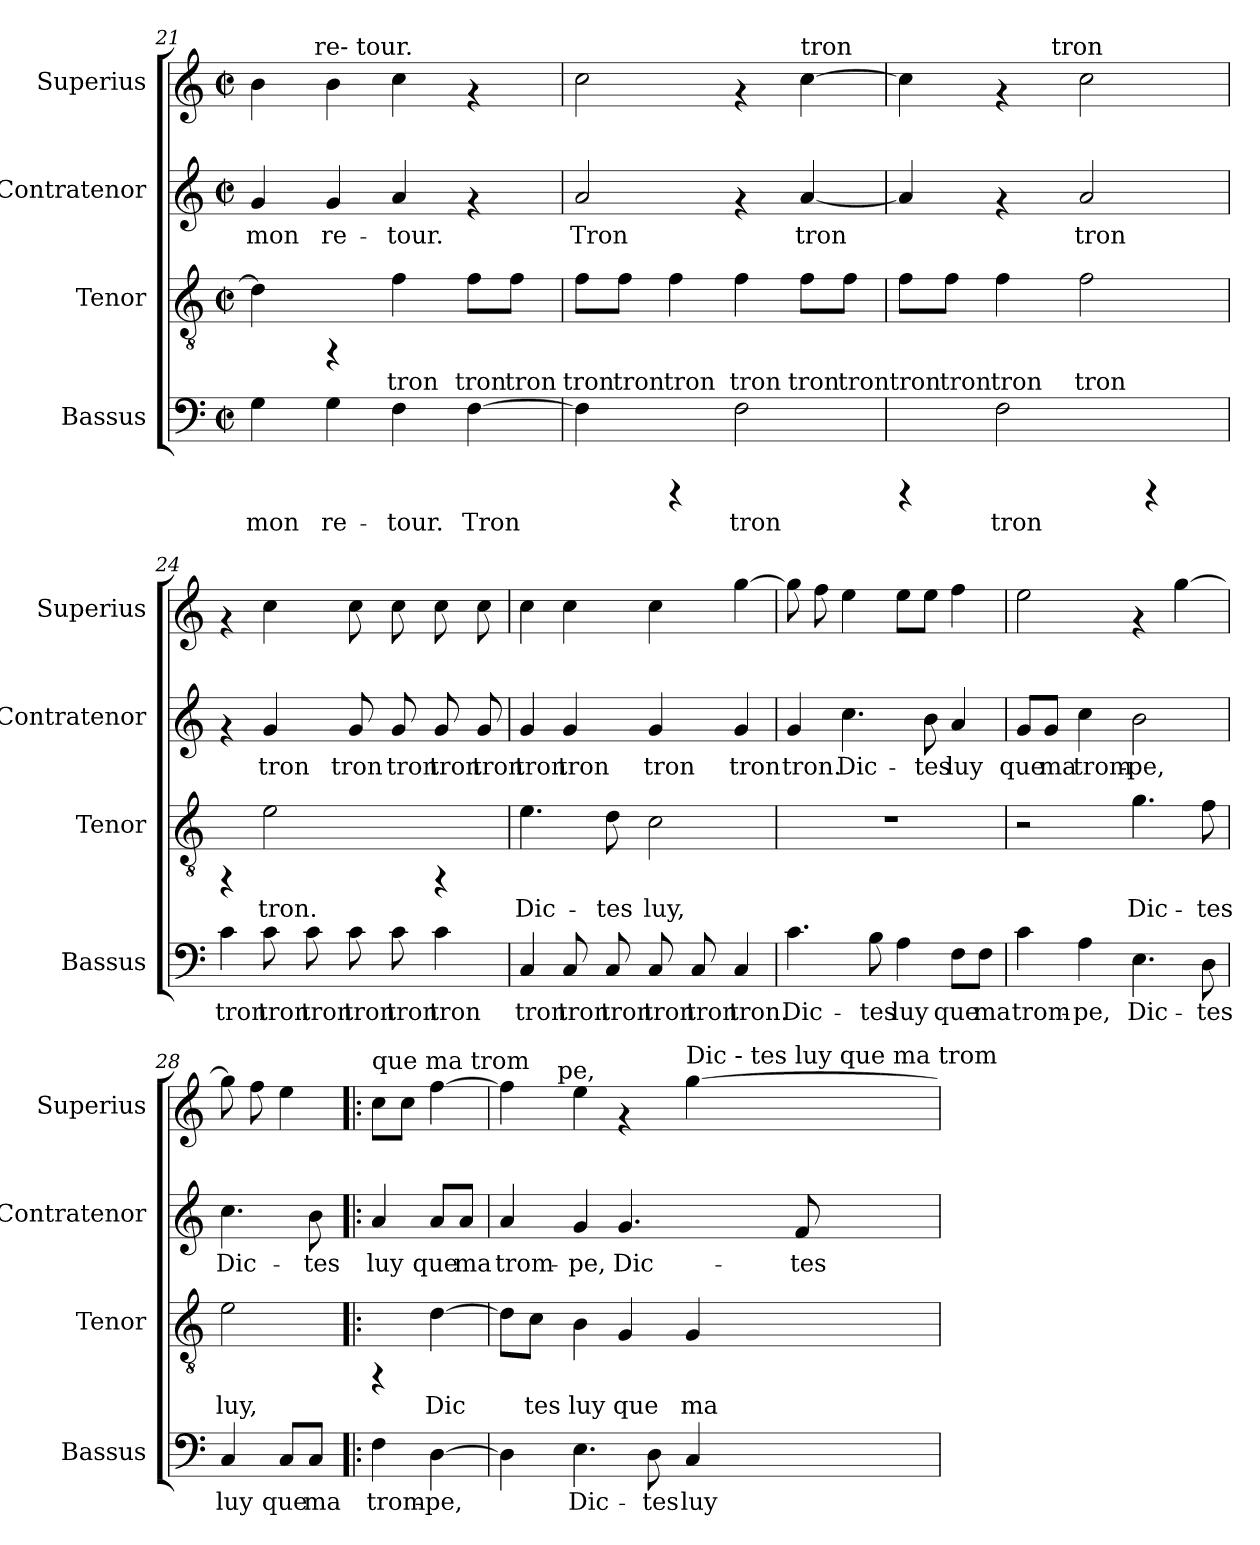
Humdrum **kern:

**kern	**text	**kern	**text	**kern	**text	**kern
*part4	*part4	*part3	*part3	*part2	*part2	*part1
*staff4	*staff4	*staff3	*staff3	*staff2	*staff2	*staff1
*I"Bassus	*	*I"Tenor	*	*I"Contratenor	*	*I"Superius
*I'Bassus	*	*I'Tenor	*	*I'Contratenor	*	*I'Superius
*clefF4	*	*clefGv2	*	*clefG2	*	*clefG2
*k[]	*	*k[]	*	*k[]	*	*k[]
*C:	*	*C:	*	*C:	*	*C:
*M2/2	*	*M2/2	*	*M2/2	*	*M2/2
*met(c|)	*	*met(c|)	*	*met(c|)	*	*met(c|)
=21	=21	=21	=21	=21	=21	=21
!	!	!	!	!	!	!LO:TX:a:t=mon
!	!LO:LY:b	!	!LO:LY:b	!	!LO:LY:b	!
*	*	*	*	*	*	*^
4G\	mon	4d\]	.	4g/	mon	4b\	8...ryy
!	!	!	!	!	!	!	!LO:TX:a:t=re- tour.
.	.	.	.	.	.	.	2ryy
!	!LO:LY:b	!	!	!	!LO:LY:b	!	!
4G\	re-	4rFF	.	4g/	re-	4b\	.
!	!LO:LY:b	!	!LO:LY:b	!	!LO:LY:b	!	!
4F\	-tour.	4f\	tron	4a/	-tour.	4cc\	.
.	.	.	.	.	.	.	4ryy
!	!LO:LY:b	!	!LO:LY:b	!	!	!	!
[>4F\	Tron	8f\L	tron	4rf	.	4rf	.
!	!	!	!LO:LY:b	!	!	!	!
.	.	8f\J	tron	.	.	.	.
.	.	.	.	.	.	.	64ryy
=22	=22	=22	=22	=22	=22	=22	=22
!	!	!	!	!	!	!LO:TX:a:t=Tron	!
!	!LO:LY:b	!	!LO:LY:b	!	!LO:LY:b	!	!
*	*	*	*	*	*	*v	*v
4F\]	.	8f\L	tron	2a/	Tron	2cc\
!	!	!	!LO:LY:b	!	!	!
.	.	8f\J	tron	.	.	.
!	!	!	!LO:LY:b	!	!	!
4rCCC	.	4f\	tron	.	.	.
!	!LO:LY:b	!	!LO:LY:b	!	!	!
2F\	tron	4f\	tron	4rf	.	4rf
!	!	!	!	!	!	!LO:TX:a:t=tron
!	!	!	!LO:LY:b	!	!LO:LY:b	!
.	.	8f\L	tron	[<4a/	tron	[>4cc\
!	!	!	!LO:LY:b	!	!	!
.	.	8f\J	tron	.	.	.
=23	=23	=23	=23	=23	=23	=23
!	!	!	!LO:LY:b	!	!LO:LY:b	!
*	*	*	*	*	*	*^
4rCCC	.	8f\L	tron	4a/]	.	4cc\]	4..ryy
!	!	!	!LO:LY:b	!	!	!	!
.	.	8f\J	tron	.	.	.	.
!	!LO:LY:b	!	!LO:LY:b	!	!	!	!
2F\	tron	4f\	tron	4rf	.	4rf	.
!	!	!	!	!	!	!	!LO:TX:a:t=tron
.	.	.	.	.	.	.	2ryy
!	!	!	!LO:LY:b	!	!LO:LY:b	!	!
.	.	2f\	tron	2a/	tron	2cc\	.
4rCCC	.	.	.	.	.	.	.
.	.	.	.	.	.	.	16ryy
!!LO:PB:g=z
=24	=24	=24	=24	=24	=24	=24	=24
!	!LO:LY:b	!	!	!	!	!	!
*	*	*	*	*	*	*v	*v
4c\	tron	4rFF	.	4rf	.	4rf
!	!LO:LY:b	!	!LO:LY:b	!	!LO:LY:b	!
8c\	tron	2e\	tron.	4g/	tron	4cc\
!	!LO:LY:b	!	!	!	!	!
8c\	tron	.	.	.	.	.
!	!LO:LY:b	!	!	!	!LO:LY:b	!
8c\	tron	.	.	8g/	tron	8cc\
!	!LO:LY:b	!	!	!	!LO:LY:b	!
8c\	tron	.	.	8g/	tron	8cc\
!	!LO:LY:b	!	!	!	!LO:LY:b	!
4c\	tron	4rFF	.	8g/	tron	8cc\
!	!	!	!	!	!LO:LY:b	!
.	.	.	.	8g/	tron	8cc\
=25	=25	=25	=25	=25	=25	=25
!	!LO:LY:b	!	!LO:LY:b	!	!LO:LY:b	!
4C/	tron	4.e\	Dic-	4g/	tron	4cc\
!	!LO:LY:b	!	!	!	!LO:LY:b	!
8C/	tron	.	.	4g/	tron	4cc\
!	!LO:LY:b	!	!LO:LY:b	!	!	!
8C/	tron	8d\	-tes	.	.	.
!	!LO:LY:b	!	!LO:LY:b	!	!LO:LY:b	!
8C/	tron	2c\	luy,	4g/	tron	4cc\
!	!LO:LY:b	!	!	!	!	!
8C/	tron	.	.	.	.	.
!	!LO:LY:b	!	!	!	!LO:LY:b	!
4C/	tron.	.	.	4g/	tron	[>4gg\
=26	=26	=26	=26	=26	=26	=26
!	!LO:LY:b	!	!	!	!LO:LY:b	!
4.c\	Dic-	1r	.	4g/	tron.	8gg\]
.	.	.	.	.	.	8ff\
!	!	!	!	!	!LO:LY:b	!
.	.	.	.	4.cc\	Dic-	4ee\
!	!LO:LY:b	!	!	!	!	!
8B\	-tes	.	.	.	.	.
!	!LO:LY:b	!	!	!	!	!
4A\	luy	.	.	.	.	8ee\L
!	!	!	!	!	!LO:LY:b	!
.	.	.	.	8b\	-tes	8ee\J
!	!LO:LY:b	!	!	!	!LO:LY:b	!
8F\L	que	.	.	4a/	luy	4ff\
!	!LO:LY:b	!	!	!	!	!
8F\J	ma	.	.	.	.	.
=27	=27	=27	=27	=27	=27	=27
!	!LO:LY:b	!	!	!	!LO:LY:b	!
4c\	trom-	2r	.	8g/L	que	2ee\
!	!	!	!	!	!LO:LY:b	!
.	.	.	.	8g/J	ma	.
!	!LO:LY:b	!	!	!	!LO:LY:b	!
4A\	-pe,	.	.	4cc\	trom-	.
!	!LO:LY:b	!	!LO:LY:b	!	!LO:LY:b	!
4.E\	Dic-	4.g\	Dic-	2b\	-pe,	4rf
.	.	.	.	.	.	[>4gg\
!	!LO:LY:b	!	!LO:LY:b	!	!	!
8D\	-tes	8f\	-tes	.	.	.
=28	=28	=28	=28	=28	=28	=28
!	!LO:LY:b	!	!LO:LY:b	!	!LO:LY:b	!
4C/	luy	2e\	luy,	4.cc\	Dic-	8gg\]
.	.	.	.	.	.	8ff\
!	!LO:LY:b	!	!	!	!	!
8C/L	que	.	.	.	.	4ee\
!	!LO:LY:b	!	!	!	!LO:LY:b	!
8C/J	ma	.	.	8b\	-tes	.
!!LO:LB:g=z
=29!|:	=29!|:	=29!|:	=29!|:	=29!|:	=29!|:	=29!|:
!	!	!	!	!	!	!LO:TX:a:t=que ma trom
!	!LO:LY:b	!	!	!	!LO:LY:b	!
4F\	trom-	4rFF	.	4a/	luy	8cc\L
.	.	.	.	.	.	8cc\J
!	!LO:LY:b	!	!LO:LY:b	!	!LO:LY:b	!
[>4D\	-pe,	[>4d\	Dic-	8a/L	que	[>4ff\
!	!	!	!	!	!LO:LY:b	!
.	.	.	.	8a/J	ma	.
=30	=30	=30	=30	=30	=30	=30
!	!	!	!	!	!	!LO:TX:a:t=-
!	!LO:LY:b	!	!LO:LY:b	!	!LO:LY:b	!
*	*	*	*	*	*	*^
4D\]	.	8d\L]	--	4a/	trom-	4ff\]	8ryy
!	!	!	!LO:LY:b	!	!	!	!
.	.	8c\J	-tes	.	.	.	16ryy
.	.	.	.	.	.	.	64ryy
!	!	!	!	!	!	!	!LO:TX:a:t=pe,
.	.	.	.	.	.	.	2ryy
!	!LO:LY:b	!	!LO:LY:b	!	!LO:LY:b	!	!
4.E\	Dic-	4B\	luy	4g/	-pe,	4ee\	.
!	!	!	!LO:LY:b	!	!LO:LY:b	!	!
.	.	4G/	que	4.g/	Dic-	4rf	.
!	!LO:LY:b	!	!	!	!	!	!
8D\	-tes	.	.	.	.	.	.
.	.	.	.	.	.	.	4ryy
!	!	!	!	!	!	!LO:TX:a:t=Dic - tes luy que ma trom	!
!	!LO:LY:b	!	!LO:LY:b	!	!	!	!
4C/	luy	4G/	ma	.	.	[>4gg\	.
!	!	!	!	!	!LO:LY:b	!	!
.	.	.	.	8f/	-tes	.	.
.	.	.	.	.	.	.	32.ryy
*	*	*	*	*	*	*v	*v
=	=	=	=	=	=	=
*-	*-	*-	*-	*-	*-	*-
